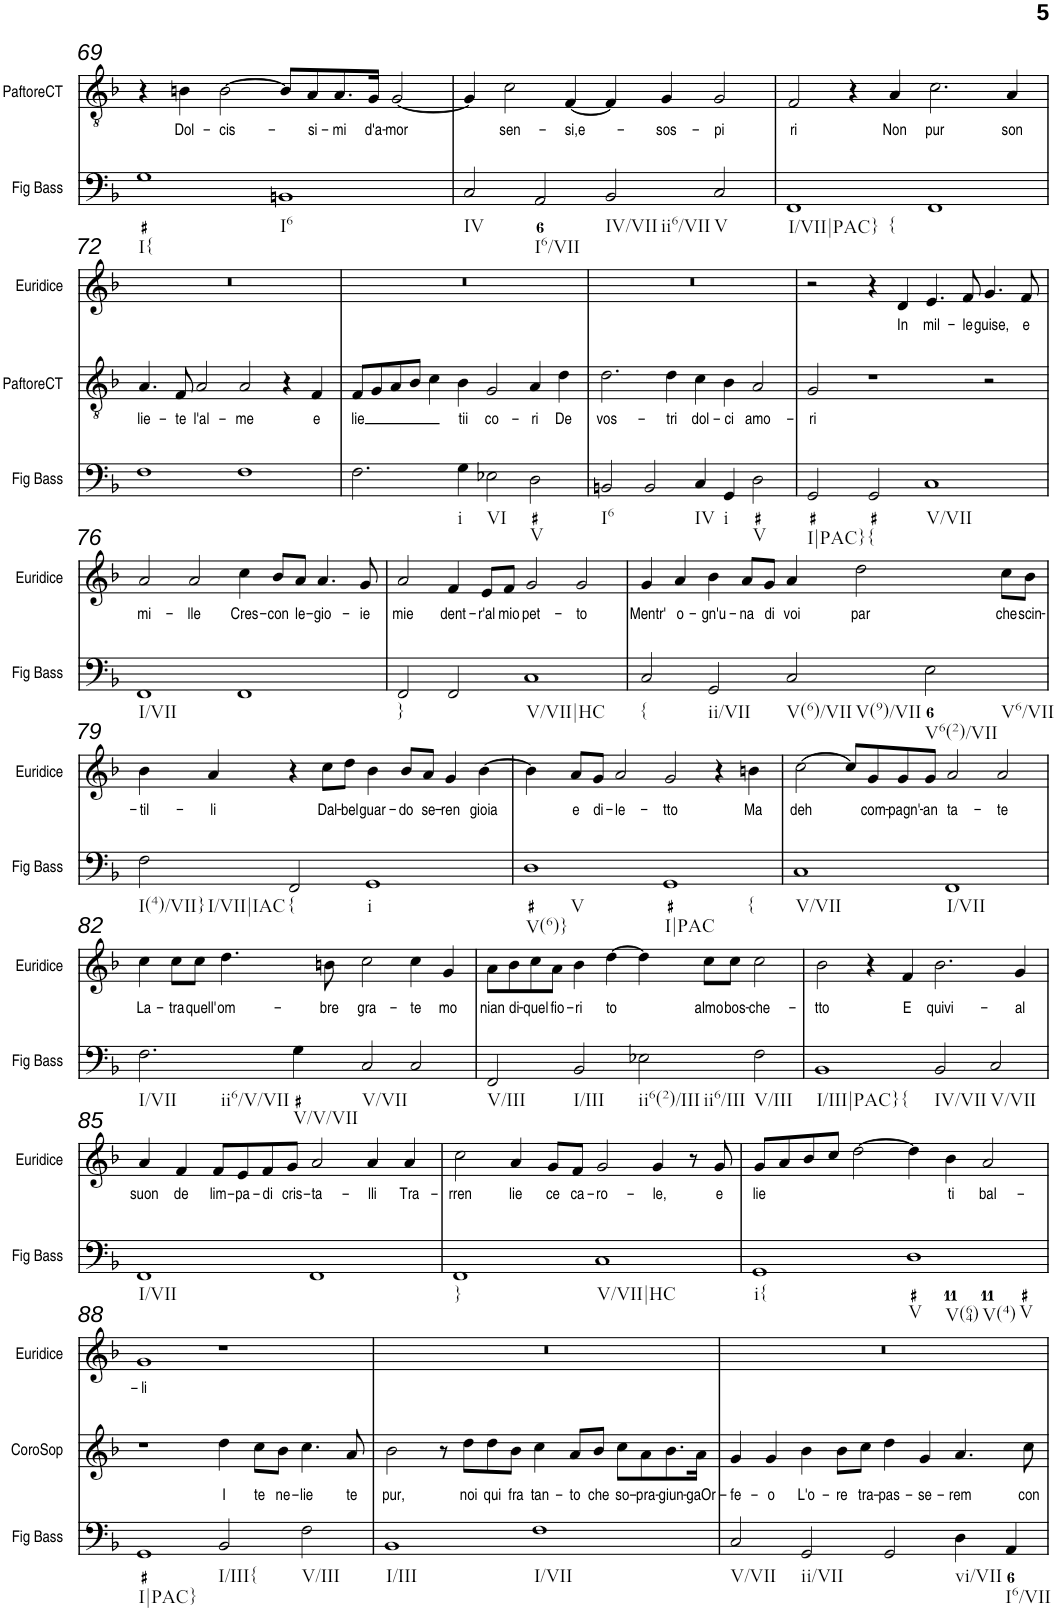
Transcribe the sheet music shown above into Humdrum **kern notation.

**kern	**kern	**text	**kern	**text	**kern	**text
*part4	*part3	*part3	*part2	*part2	*part1	*part1
*staff4	*staff3	*staff3	*staff2	*staff2	*staff1	*staff1
*I"Fig Bass	*I"CoroSop	*	*I"Paftore del Coro	*	*I"Euridice	*
*I'Fig Bass	*I'CoroSop	*	*	*	*I'Euridice	*
!!LO:PB:g=z
*clefF4	*clefG2	*	*clefGv2	*	*clefG2	*
*k[b-]	*k[b-]	*	*k[b-]	*	*k[b-]	*
*M4/2	*M4/2	*	*M4/2	*	*M4/2	*
=69	=69	=69	=69	=69	=69	=69
!LO:TX:b:t=I{	!	!	!	!	!	!
1G	0r	.	4r	.	0r	.
!	!	!	!	!LO:LY:b	!	!
.	.	.	4Bn\	Dol-	.	.
!	!	!	!	!LO:LY:b	!	!
.	.	.	[2B\	-cis-	.	.
!LO:TX:b:t=I6	!	!	!	!	!	!
1BBn	.	.	8B/L]	.	.	.
!	!	!	!	!LO:LY:b	!	!
.	.	.	8A/	-si-	.	.
!	!	!	!	!LO:LY:b	!	!
.	.	.	8.A/	-mi	.	.
!	!	!	!	!LO:LY:b	!	!
.	.	.	16G/Jk	d'a-	.	.
!	!	!	!	!LO:LY:b	!	!
.	.	.	[2G/	-mor	.	.
=70	=70	=70	=70	=70	=70	=70
!LO:TX:b:t=IV	!	!	!	!	!	!
2C/	0r	.	4G/]	.	0r	.
!	!	!	!	!LO:LY:b	!	!
.	.	.	2c\	sen-	.	.
!LO:TX:b:t=I6/VII	!	!	!	!	!	!
2AA/	.	.	.	.	.	.
!	!	!	!	!LO:LY:b	!	!
.	.	.	[4F/	-si,e-	.	.
!LO:TX:b:t=IV/VII	!	!	!	!	!	!
!LO:TX:b:t=ii6/VII	!	!	!	!	!	!
2BB-/	.	.	4F/]	.	.	.
!	!	!	!	!LO:LY:b	!	!
.	.	.	4G/	-sos-	.	.
!LO:TX:b:t=V	!	!	!	!	!	!
!	!	!	!	!LO:LY:b	!	!
2C/	.	.	2G/	-pi	.	.
=71	=71	=71	=71	=71	=71	=71
!LO:TX:b:t=I/VII|PAC}	!	!	!	!	!	!
!LO:TX:b:t={	!	!	!	!	!	!
!	!	!	!	!LO:LY:b	!	!
1FF	0r	.	2F/	ri	0r	.
.	.	.	4r	.	.	.
!	!	!	!	!LO:LY:b	!	!
.	.	.	4A/	Non	.	.
!	!	!	!	!LO:LY:b	!	!
1FF	.	.	2.c\	pur	.	.
!	!	!	!	!LO:LY:b	!	!
.	.	.	4A/	son	.	.
!!LO:LB:g=z
=72	=72	=72	=72	=72	=72	=72
!	!	!	!	!LO:LY:b	!	!
1F	0r	.	4.A/	lie-	0r	.
!	!	!	!	!LO:LY:b	!	!
.	.	.	8F/	-te	.	.
!	!	!	!	!LO:LY:b	!	!
.	.	.	2A/	l'al-	.	.
!	!	!	!	!LO:LY:b	!	!
1F	.	.	2A/	-me	.	.
.	.	.	4r	.	.	.
!	!	!	!	!LO:LY:b	!	!
.	.	.	4F/	e	.	.
=73	=73	=73	=73	=73	=73	=73
!	!	!	!	!LO:LY:b	!	!
2.F\	0r	.	8F/L	lie	0r	.
.	.	.	8G/	.	.	.
.	.	.	8A/	.	.	.
.	.	.	8B-/J	.	.	.
.	.	.	4c\	.	.	.
!LO:TX:b:t=i	!	!	!	!	!	!
!	!	!	!	!LO:LY:b	!	!
4G\	.	.	4B-\	tii	.	.
!LO:TX:b:t=VI	!	!	!	!	!	!
!	!	!	!	!LO:LY:b	!	!
2E-X\	.	.	2G/	co-	.	.
!LO:TX:b:t=V	!	!	!	!	!	!
!	!	!	!	!LO:LY:b	!	!
2D\	.	.	4A/	-ri	.	.
!	!	!	!	!LO:LY:b	!	!
.	.	.	4d\	De	.	.
=74	=74	=74	=74	=74	=74	=74
!LO:TX:b:t=I6	!	!	!	!	!	!
!	!	!	!	!LO:LY:b	!	!
2BBn/	0r	.	2.d\	vos-	0r	.
2BB/	.	.	.	.	.	.
!	!	!	!	!LO:LY:b	!	!
.	.	.	4d\	-tri	.	.
!LO:TX:b:t=IV	!	!	!	!	!	!
!	!	!	!	!LO:LY:b	!	!
4C/	.	.	4c\	dol-	.	.
!LO:TX:b:t=i	!	!	!	!	!	!
!	!	!	!	!LO:LY:b	!	!
4GG/	.	.	4B-\	-ci	.	.
!LO:TX:b:t=V	!	!	!	!	!	!
!	!	!	!	!LO:LY:b	!	!
2D\	.	.	2A/	amo-	.	.
=75	=75	=75	=75	=75	=75	=75
!LO:TX:b:t=I|PAC}	!	!	!	!	!	!
!	!	!	!	!LO:LY:b	!	!
2GG/	0r	.	2G/	-ri	2r	.
!LO:TX:b:t={	!	!	!	!	!	!
2GG/	.	.	1r	.	4r	.
!	!	!	!	!	!	!LO:LY:b
.	.	.	.	.	4d/	In
!LO:TX:b:t=V/VII	!	!	!	!	!	!
!	!	!	!	!	!	!LO:LY:b
1C	.	.	.	.	4.e/	mil-
!	!	!	!	!	!	!LO:LY:b
.	.	.	.	.	8f/	-le
!	!	!	!	!	!	!LO:LY:b
.	.	.	2r	.	4.g/	guise,
!	!	!	!	!	!	!LO:LY:b
.	.	.	.	.	8f/	e
!!LO:LB:g=z
=76	=76	=76	=76	=76	=76	=76
!LO:TX:b:t=I/VII	!	!	!	!	!	!
!	!	!	!	!	!	!LO:LY:b
1FF	0r	.	0r	.	2a/	mi-
!	!	!	!	!	!	!LO:LY:b
.	.	.	.	.	2a/	-lle
!	!	!	!	!	!	!LO:LY:b
1FF	.	.	.	.	4cc\	Cres-
!	!	!	!	!	!	!LO:LY:b
.	.	.	.	.	8b-/L	-con
!	!	!	!	!	!	!LO:LY:b
.	.	.	.	.	8a/J	le-
!	!	!	!	!	!	!LO:LY:b
.	.	.	.	.	4.a/	-gio-
!	!	!	!	!	!	!LO:LY:b
.	.	.	.	.	8g/	-ie
=77	=77	=77	=77	=77	=77	=77
!LO:TX:b:t=}	!	!	!	!	!	!
!	!	!	!	!	!	!LO:LY:b
2FF/	0r	.	0r	.	2a/	mie
!	!	!	!	!	!	!LO:LY:b
2FF/	.	.	.	.	4f/	dent-
!	!	!	!	!	!	!LO:LY:b
.	.	.	.	.	8e/L	-r'al
!	!	!	!	!	!	!LO:LY:b
.	.	.	.	.	8f/J	mio
!LO:TX:b:t=V/VII|HC	!	!	!	!	!	!
!	!	!	!	!	!	!LO:LY:b
1C	.	.	.	.	2g/	pet-
!	!	!	!	!	!	!LO:LY:b
.	.	.	.	.	2g/	-to
=78	=78	=78	=78	=78	=78	=78
!LO:TX:b:t={	!	!	!	!	!	!
!	!	!	!	!	!	!LO:LY:b
2C/	0r	.	0r	.	4g/	Mentr'
!	!	!	!	!	!	!LO:LY:b
.	.	.	.	.	4a/	o-
!LO:TX:b:t=ii/VII	!	!	!	!	!	!
!	!	!	!	!	!	!LO:LY:b
2GG/	.	.	.	.	4b-\	-gn'u-
!	!	!	!	!	!	!LO:LY:b
.	.	.	.	.	8a/L	-na
!	!	!	!	!	!	!LO:LY:b
.	.	.	.	.	8g/J	di
!LO:TX:b:t=V(6)/VII	!	!	!	!	!	!
!LO:TX:b:t=V(9)/VII	!	!	!	!	!	!
!	!	!	!	!	!	!LO:LY:b
2C/	.	.	.	.	4a/	voi
!	!	!	!	!	!	!LO:LY:b
.	.	.	.	.	2dd\	par
!LO:TX:b:t=V6(2)/VII	!	!	!	!	!	!
!LO:TX:b:t=V6/VII	!	!	!	!	!	!
2E\	.	.	.	.	.	.
!	!	!	!	!	!	!LO:LY:b
.	.	.	.	.	8cc\L	che
!	!	!	!	!	!	!LO:LY:b
.	.	.	.	.	8b-\J	scin-
!!LO:LB:g=z
=79	=79	=79	=79	=79	=79	=79
!LO:TX:b:t=I(4)/VII}	!	!	!	!	!	!
!LO:TX:b:t=I/VII|IAC	!	!	!	!	!	!
!	!	!	!	!	!	!LO:LY:b
2F\	0r	.	0r	.	4b-\	-til-
!	!	!	!	!	!	!LO:LY:b
.	.	.	.	.	4a/	-li
!LO:TX:b:t={	!	!	!	!	!	!
2FF/	.	.	.	.	4r	.
!	!	!	!	!	!	!LO:LY:b
.	.	.	.	.	8cc\L	Dal-
!	!	!	!	!	!	!LO:LY:b
.	.	.	.	.	8dd\J	-bel
!LO:TX:b:t=i	!	!	!	!	!	!
!	!	!	!	!	!	!LO:LY:b
1GG	.	.	.	.	4b-\	guar-
!	!	!	!	!	!	!LO:LY:b
.	.	.	.	.	8b-/L	-do
!	!	!	!	!	!	!LO:LY:b
.	.	.	.	.	8a/J	se-
!	!	!	!	!	!	!LO:LY:b
.	.	.	.	.	4g/	-ren
!	!	!	!	!	!	!LO:LY:b
.	.	.	.	.	[4b-\	gioia
=80	=80	=80	=80	=80	=80	=80
!LO:TX:b:t=V(6)}	!	!	!	!	!	!
!LO:TX:b:t=V	!	!	!	!	!	!
1D	0r	.	0r	.	4b-\]	.
!	!	!	!	!	!	!LO:LY:b
.	.	.	.	.	8a/L	e
!	!	!	!	!	!	!LO:LY:b
.	.	.	.	.	8g/J	di-
!	!	!	!	!	!	!LO:LY:b
.	.	.	.	.	2a/	-le-
!LO:TX:b:t=I|PAC	!	!	!	!	!	!
!LO:TX:b:t={	!	!	!	!	!	!
!	!	!	!	!	!	!LO:LY:b
1GG	.	.	.	.	2g/	-tto
.	.	.	.	.	4r	.
!	!	!	!	!	!	!LO:LY:b
.	.	.	.	.	4bn\	Ma
=81	=81	=81	=81	=81	=81	=81
!LO:TX:b:t=V/VII	!	!	!	!	!	!
!	!	!	!	!	!	!LO:LY:b
1C	0r	.	0r	.	[2cc\	deh
.	.	.	.	.	8cc/L]	.
!	!	!	!	!	!	!LO:LY:b
.	.	.	.	.	8g/	com-
!	!	!	!	!	!	!LO:LY:b
.	.	.	.	.	8g/	-pagn'-
!	!	!	!	!	!	!LO:LY:b
.	.	.	.	.	8g/J	-an
!LO:TX:b:t=I/VII	!	!	!	!	!	!
!	!	!	!	!	!	!LO:LY:b
1FF	.	.	.	.	2a/	ta-
!	!	!	!	!	!	!LO:LY:b
.	.	.	.	.	2a/	-te
!!LO:LB:g=z
=82	=82	=82	=82	=82	=82	=82
!LO:TX:b:t=I/VII	!	!	!	!	!	!
!LO:TX:b:t=ii6/V/VII	!	!	!	!	!	!
!	!	!	!	!	!	!LO:LY:b
2.F\	0r	.	0r	.	4cc\	La-
!	!	!	!	!	!	!LO:LY:b
.	.	.	.	.	8cc\L	-tra
!	!	!	!	!	!	!LO:LY:b
.	.	.	.	.	8cc\J	quell'
!	!	!	!	!	!	!LO:LY:b
.	.	.	.	.	4.dd\	om-
!LO:TX:b:t=V/V/VII	!	!	!	!	!	!
4G\	.	.	.	.	.	.
!	!	!	!	!	!	!LO:LY:b
.	.	.	.	.	8bn\	-bre
!LO:TX:b:t=V/VII	!	!	!	!	!	!
!	!	!	!	!	!	!LO:LY:b
2C/	.	.	.	.	2cc\	gra-
!	!	!	!	!	!	!LO:LY:b
2C/	.	.	.	.	4cc\	-te
!	!	!	!	!	!	!LO:LY:b
.	.	.	.	.	4g/	mo
=83	=83	=83	=83	=83	=83	=83
!LO:TX:b:t=V/III	!	!	!	!	!	!
!	!	!	!	!	!	!LO:LY:b
2FF/	0r	.	0r	.	8a\L	nian
!	!	!	!	!	!	!LO:LY:b
.	.	.	.	.	8b-\	di-
!	!	!	!	!	!	!LO:LY:b
.	.	.	.	.	8cc\	-quel
!	!	!	!	!	!	!LO:LY:b
.	.	.	.	.	8a\J	fio-
!LO:TX:b:t=I/III	!	!	!	!	!	!
!	!	!	!	!	!	!LO:LY:b
2BB-/	.	.	.	.	4b-\	-ri
!	!	!	!	!	!	!LO:LY:b
.	.	.	.	.	[4dd\	to
!LO:TX:b:t=ii6(2)/III	!	!	!	!	!	!
!LO:TX:b:t=ii6/III	!	!	!	!	!	!
2E-X\	.	.	.	.	4dd\]	.
!	!	!	!	!	!	!LO:LY:b
.	.	.	.	.	8cc\L	almo
!	!	!	!	!	!	!LO:LY:b
.	.	.	.	.	8cc\J	bos-
!LO:TX:b:t=V/III	!	!	!	!	!	!
!	!	!	!	!	!	!LO:LY:b
2F\	.	.	.	.	2cc\	-che-
=84	=84	=84	=84	=84	=84	=84
!LO:TX:b:t=I/III|PAC}	!	!	!	!	!	!
!LO:TX:b:t={	!	!	!	!	!	!
!	!	!	!	!	!	!LO:LY:b
1BB-	0r	.	0r	.	2b-\	-tto
.	.	.	.	.	4r	.
!	!	!	!	!	!	!LO:LY:b
.	.	.	.	.	4f/	E
!LO:TX:b:t=IV/VII	!	!	!	!	!	!
!	!	!	!	!	!	!LO:LY:b
2BB-/	.	.	.	.	2.b-\	quivi-
!LO:TX:b:t=V/VII	!	!	!	!	!	!
2C/	.	.	.	.	.	.
!	!	!	!	!	!	!LO:LY:b
.	.	.	.	.	4g/	-al
!!LO:LB:g=z
=85	=85	=85	=85	=85	=85	=85
!LO:TX:b:t=I/VII	!	!	!	!	!	!
!	!	!	!	!	!	!LO:LY:b
1FF	0r	.	0r	.	4a/	suon
!	!	!	!	!	!	!LO:LY:b
.	.	.	.	.	4f/	de
!	!	!	!	!	!	!LO:LY:b
.	.	.	.	.	8f/L	lim-
!	!	!	!	!	!	!LO:LY:b
.	.	.	.	.	8e/	-pa-
!	!	!	!	!	!	!LO:LY:b
.	.	.	.	.	8f/	-di
!	!	!	!	!	!	!LO:LY:b
.	.	.	.	.	8g/J	cris-
!	!	!	!	!	!	!LO:LY:b
1FF	.	.	.	.	2a/	-ta-
!	!	!	!	!	!	!LO:LY:b
.	.	.	.	.	4a/	-lli
!	!	!	!	!	!	!LO:LY:b
.	.	.	.	.	4a/	Tra-
=86	=86	=86	=86	=86	=86	=86
!LO:TX:b:t=}	!	!	!	!	!	!
!	!	!	!	!	!	!LO:LY:b
1FF	0r	.	0r	.	2cc\	-rren
!	!	!	!	!	!	!LO:LY:b
.	.	.	.	.	4a/	lie
!	!	!	!	!	!	!LO:LY:b
.	.	.	.	.	8g/L	ce
!	!	!	!	!	!	!LO:LY:b
.	.	.	.	.	8f/J	ca-
!LO:TX:b:t=V/VII|HC	!	!	!	!	!	!
!	!	!	!	!	!	!LO:LY:b
1C	.	.	.	.	2g/	-ro-
!	!	!	!	!	!	!LO:LY:b
.	.	.	.	.	4g/	-le,
.	.	.	.	.	8r	.
!	!	!	!	!	!	!LO:LY:b
.	.	.	.	.	8g/	e
=87	=87	=87	=87	=87	=87	=87
!LO:TX:b:t=i{	!	!	!	!	!	!
!	!	!	!	!	!	!LO:LY:b
1GG	0r	.	0r	.	8g/L	lie
.	.	.	.	.	8a/	.
.	.	.	.	.	8b-/	.
.	.	.	.	.	8cc/J	.
.	.	.	.	.	[2dd\	.
!LO:TX:b:t=V	!	!	!	!	!	!
!LO:TX:b:t=V(64)	!	!	!	!	!	!
!LO:TX:b:t=V(4)	!	!	!	!	!	!
!LO:TX:b:t=V	!	!	!	!	!	!
1D	.	.	.	.	4dd\]	.
!	!	!	!	!	!	!LO:LY:b
.	.	.	.	.	4b-\	ti
!	!	!	!	!	!	!LO:LY:b
.	.	.	.	.	2a/	bal-
!!LO:LB:g=z
=88	=88	=88	=88	=88	=88	=88
!LO:TX:b:t=I|PAC}	!	!	!	!	!	!
!	!	!	!	!	!	!LO:LY:b
1GG	1r	.	0r	.	1g	-li
!LO:TX:b:t=I/III{	!	!	!	!	!	!
!	!	!LO:LY:b	!	!	!	!
2BB-/	4dd\	I	.	.	1r	.
!	!	!LO:LY:b	!	!	!	!
.	8cc\L	te	.	.	.	.
!	!	!LO:LY:b	!	!	!	!
.	8b-\J	ne-	.	.	.	.
!LO:TX:b:t=V/III	!	!	!	!	!	!
!	!	!LO:LY:b	!	!	!	!
2F\	4.cc\	-lie	.	.	.	.
!	!	!LO:LY:b	!	!	!	!
.	8a/	te	.	.	.	.
=89	=89	=89	=89	=89	=89	=89
!LO:TX:b:t=I/III	!	!	!	!	!	!
!	!	!LO:LY:b	!	!	!	!
1BB-	2b-\	pur,	0r	.	0r	.
.	8r	.	.	.	.	.
!	!	!LO:LY:b	!	!	!	!
.	8dd\L	noi	.	.	.	.
!	!	!LO:LY:b	!	!	!	!
.	8dd\	qui	.	.	.	.
!	!	!LO:LY:b	!	!	!	!
.	8b-\J	fra	.	.	.	.
!LO:TX:b:t=I/VII	!	!	!	!	!	!
!	!	!LO:LY:b	!	!	!	!
1F	4cc\	tan-	.	.	.	.
!	!	!LO:LY:b	!	!	!	!
.	8a/L	-to	.	.	.	.
!	!	!LO:LY:b	!	!	!	!
.	8b-/J	che	.	.	.	.
!	!	!LO:LY:b	!	!	!	!
.	8cc\L	so-	.	.	.	.
!	!	!LO:LY:b	!	!	!	!
.	8a\	-pra-	.	.	.	.
!	!	!LO:LY:b	!	!	!	!
.	8.b-\	-giun-	.	.	.	.
!	!	!LO:LY:b	!	!	!	!
.	16a\Jk	-gaOr-	.	.	.	.
=90	=90	=90	=90	=90	=90	=90
!LO:TX:b:t=V/VII	!	!	!	!	!	!
!	!	!LO:LY:b	!	!	!	!
2C/	4g/	-fe-	0r	.	0r	.
!	!	!LO:LY:b	!	!	!	!
.	4g/	-o	.	.	.	.
!LO:TX:b:t=ii/VII	!	!	!	!	!	!
!	!	!LO:LY:b	!	!	!	!
2GG/	4b-\	L'o-	.	.	.	.
!	!	!LO:LY:b	!	!	!	!
.	8b-\L	-re	.	.	.	.
!	!	!LO:LY:b	!	!	!	!
.	8cc\J	tra-	.	.	.	.
!	!	!LO:LY:b	!	!	!	!
2GG/	4dd\	-pas-	.	.	.	.
!	!	!LO:LY:b	!	!	!	!
.	4g/	-se-	.	.	.	.
!LO:TX:b:t=vi/VII	!	!	!	!	!	!
!	!	!LO:LY:b	!	!	!	!
4D\	4.a/	-rem	.	.	.	.
!LO:TX:b:t=I6/VII	!	!	!	!	!	!
4AA/	.	.	.	.	.	.
!	!	!LO:LY:b	!	!	!	!
.	8cc\	con	.	.	.	.
=	=	=	=	=	=	=
*-	*-	*-	*-	*-	*-	*-
